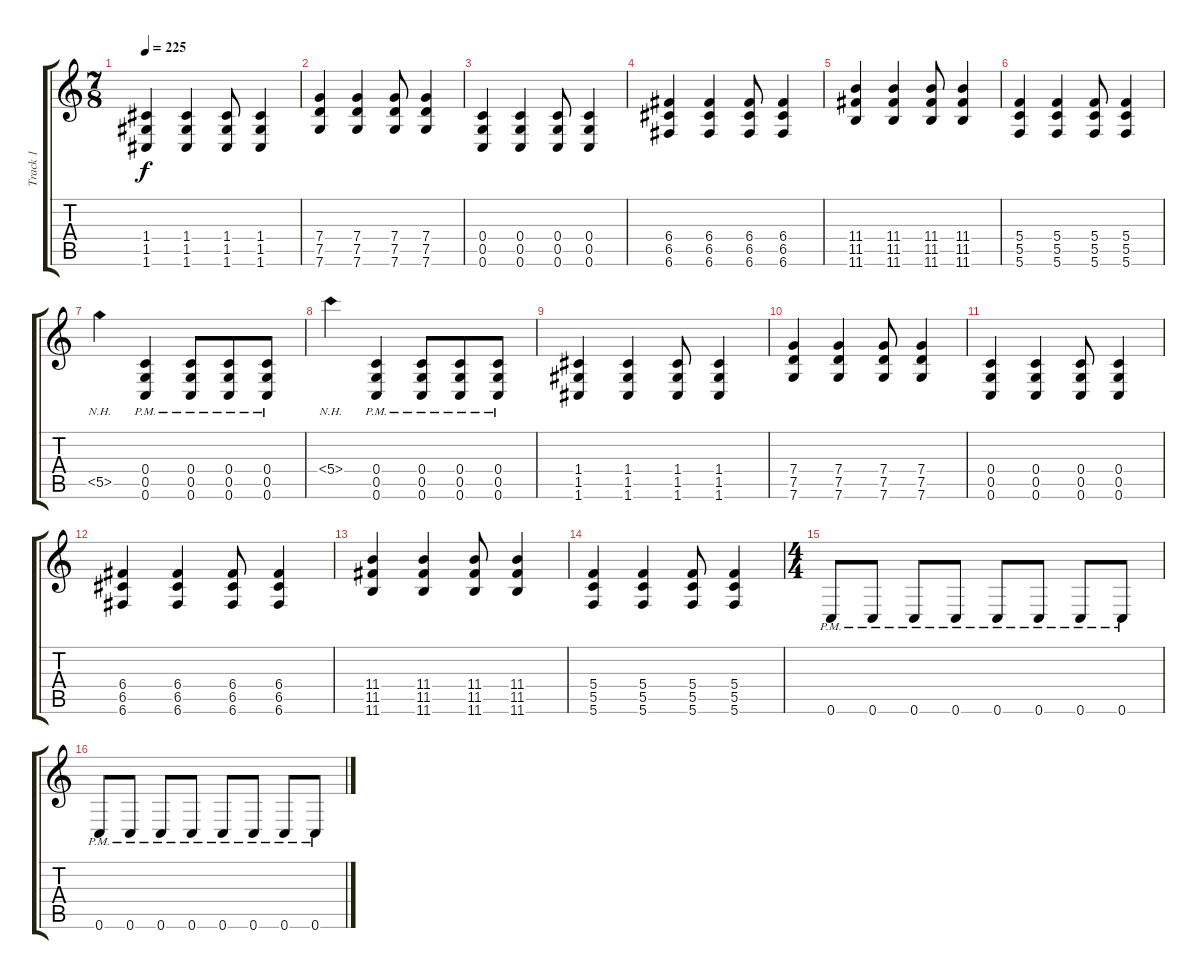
\track ("Track 1" "Track 1") {instrument distortionguitar}
\staff {score tabs}
\tuning (D4 A3 F3 C3 G2 C2) {hide}
\ts (7 8)
\tempo 225
\clef g2
\ks c
(1.4 1.5 1.6).4{dy f} (1.4 1.5 1.6).4 (1.4 1.5 1.6).8 (1.4 1.5 1.6).4 |
(7.4 7.5 7.6).4 (7.4 7.5 7.6).4 (7.4 7.5 7.6).8 (7.4 7.5 7.6).4 |
(0.4 0.5 0.6).4 (0.4 0.5 0.6).4 (0.4 0.5 0.6).8 (0.4 0.5 0.6).4 |
(6.4 6.5 6.6).4 (6.4 6.5 6.6).4 (6.4 6.5 6.6).8 (6.4 6.5 6.6).4 |
(11.4 11.5 11.6).4 (11.4 11.5 11.6).4 (11.4 11.5 11.6).8 (11.4 11.5 11.6).4 |
(5.4 5.5 5.6).4 (5.4 5.5 5.6).4 (5.4 5.5 5.6).8 (5.4 5.5 5.6).4 |
5.5{nh}.4 (0.4{pm} 0.5{pm} 0.6{pm}).4 (0.4{pm} 0.5{pm} 0.6{pm}).8 (0.4{pm} 0.5{pm} 0.6{pm}).8 (0.4{pm} 0.5{pm} 0.6{pm}).8 |
5.4{nh}.4 (0.4{pm} 0.5{pm} 0.6{pm}).4 (0.4{pm} 0.5{pm} 0.6{pm}).8 (0.4{pm} 0.5{pm} 0.6{pm}).8 (0.4{pm} 0.5{pm} 0.6{pm}).8 |
(1.4 1.5 1.6).4 (1.4 1.5 1.6).4 (1.4 1.5 1.6).8 (1.4 1.5 1.6).4 |
(7.4 7.5 7.6).4 (7.4 7.5 7.6).4 (7.4 7.5 7.6).8 (7.4 7.5 7.6).4 |
(0.4 0.5 0.6).4 (0.4 0.5 0.6).4 (0.4 0.5 0.6).8 (0.4 0.5 0.6).4 |
(6.4 6.5 6.6).4 (6.4 6.5 6.6).4 (6.4 6.5 6.6).8 (6.4 6.5 6.6).4 |
(11.4 11.5 11.6).4 (11.4 11.5 11.6).4 (11.4 11.5 11.6).8 (11.4 11.5 11.6).4 |
(5.4 5.5 5.6).4 (5.4 5.5 5.6).4 (5.4 5.5 5.6).8 (5.4 5.5 5.6).4 |
\ts (4 4)
0.6{pm}.8 0.6{pm}.8 0.6{pm}.8 0.6{pm}.8 0.6{pm}.8 0.6{pm}.8 0.6{pm}.8 0.6{pm}.8 |
0.6{pm}.8 0.6{pm}.8 0.6{pm}.8 0.6{pm}.8 0.6{pm}.8 0.6{pm}.8 0.6{pm}.8 0.6{pm}.8
